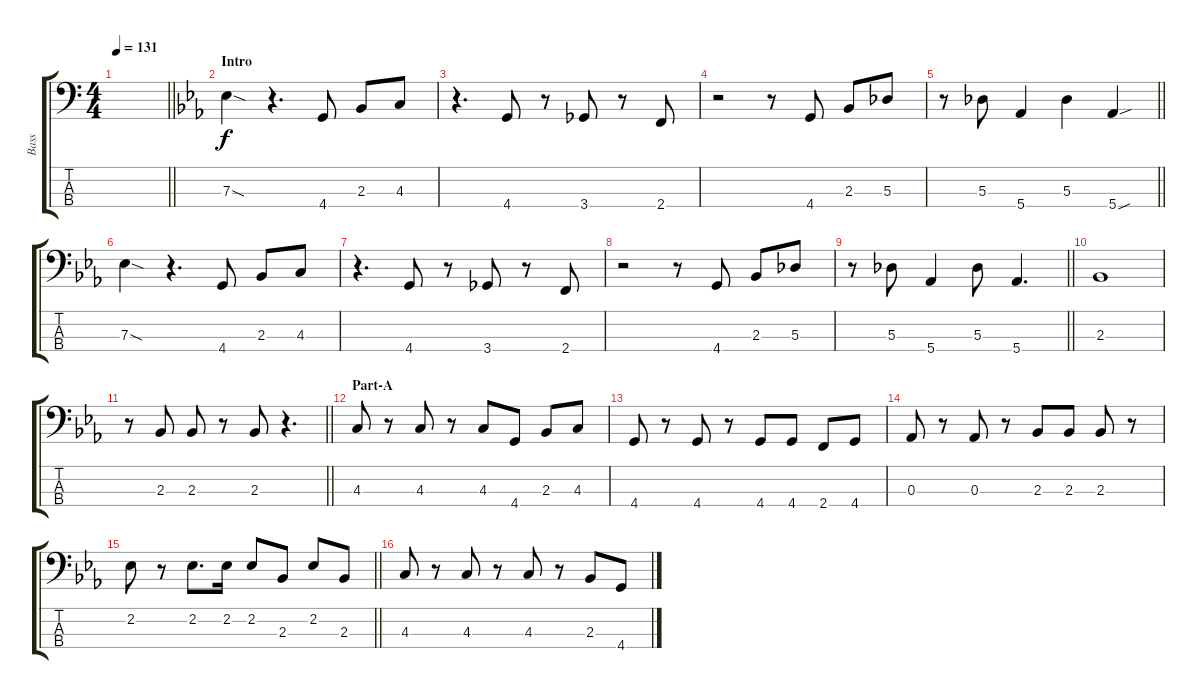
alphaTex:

\track ("Bass" "Bass") {instrument electricbassfinger}
\staff {score tabs}
\tuning (Gb2 Db2 Ab1 Eb1) {hide}
\ts (4 4)
\tempo 131
\clef f4
\barLineRight lightlight
\ks c
|
\section ("" "Intro")
\ks eb
7.3{sod}.4 r.4{d} 4.4.8 2.3.8 4.3.8 |
r.4{d} 4.4.8 r.8 3.4.8 r.8 2.4.8 |
r.2 r.8 4.4.8 2.3.8 5.3.8 |
\barLineRight lightlight
r.8 5.3.8 5.4.4 5.3.4 5.4{sou}.4 |
7.3{sod}.4 r.4{d} 4.4.8 2.3.8 4.3.8 |
r.4{d} 4.4.8 r.8 3.4.8 r.8 2.4.8 |
r.2 r.8 4.4.8 2.3.8 5.3.8 |
\barLineRight lightlight
r.8 5.3.8 5.4.4 5.3.8 5.4.4{d} |
2.3.1 |
\barLineRight lightlight
r.8 2.3.8 2.3.8 r.8 2.3.8 r.4{d} |
\section ("" "Part-A")
4.3.8 r.8 4.3.8 r.8 4.3.8 4.4.8 2.3.8 4.3.8 |
4.4.8 r.8 4.4.8 r.8 4.4.8 4.4.8 2.4.8 4.4.8 |
0.3.8 r.8 0.3.8 r.8 2.3.8 2.3.8 2.3.8 r.8 |
\barLineRight lightlight
2.2.8 r.8 2.2.8{d} 2.2.16 2.2.8 2.3.8 2.2.8 2.3.8 |
4.3.8 r.8 4.3.8 r.8 4.3.8 r.8 2.3.8 4.4.8
